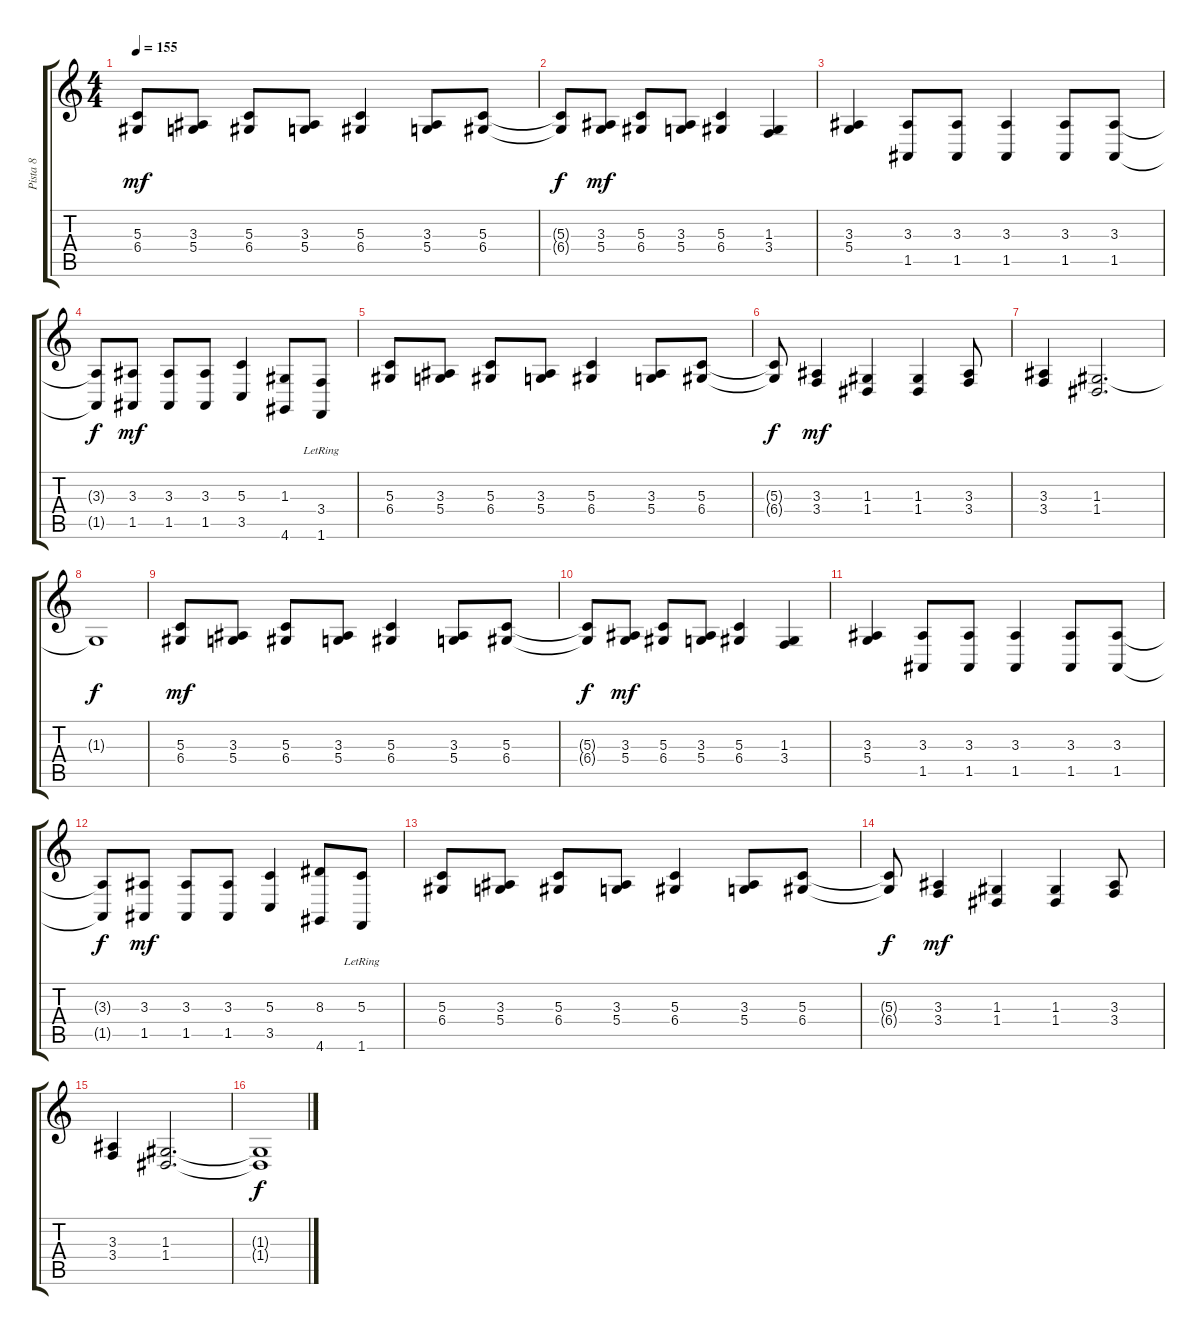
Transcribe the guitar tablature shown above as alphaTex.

\track ("Pista 8" "Pista 8") {instrument electricgrandpiano}
\staff {score tabs}
\tuning (E4 B3 G3 D3 A2 E2) {hide}
\ts (4 4)
\tempo 155
\clef g2
\ks c
(5.3 6.4).8{dy mf} (3.3 5.4).8 (5.3 6.4).8 (3.3 5.4).8 (5.3 6.4).4 (3.3 5.4).8 (5.3 6.4).8 |
(5.3{t} 6.4{t}).8{dy f} (3.3 5.4).8{dy mf} (5.3 6.4).8 (3.3 5.4).8 (5.3 6.4).4 (1.3 3.4).4 |
(3.3 5.4).4 (3.3 1.5).8 (3.3 1.5).8 (3.3 1.5).4 (3.3 1.5).8 (3.3 1.5).8 |
(3.3{t} 1.5{t}).8{dy f} (3.3 1.5).8{dy mf} (3.3 1.5).8 (3.3 1.5).8 (5.3 3.5).4 (1.3 4.6).8 (3.4{lr} 1.6{lr}).8 |
(5.3 6.4).8 (3.3 5.4).8 (5.3 6.4).8 (3.3 5.4).8 (5.3 6.4).4 (3.3 5.4).8 (5.3 6.4).8 |
(5.3{t} 6.4{t}).8{dy f} (3.3 3.4).4{dy mf} (1.3 1.4).4 (1.3 1.4).4 (3.3 3.4).8 |
(3.3 3.4).4 (1.3 1.4).2{d} |
1.3{t}.1{dy f} |
(5.3 6.4).8{dy mf} (3.3 5.4).8 (5.3 6.4).8 (3.3 5.4).8 (5.3 6.4).4 (3.3 5.4).8 (5.3 6.4).8 |
(5.3{t} 6.4{t}).8{dy f} (3.3 5.4).8{dy mf} (5.3 6.4).8 (3.3 5.4).8 (5.3 6.4).4 (1.3 3.4).4 |
(3.3 5.4).4 (3.3 1.5).8 (3.3 1.5).8 (3.3 1.5).4 (3.3 1.5).8 (3.3 1.5).8 |
(3.3{t} 1.5{t}).8{dy f} (3.3 1.5).8{dy mf} (3.3 1.5).8 (3.3 1.5).8 (5.3 3.5).4 (8.3 4.6).8 (5.3 1.6{lr}).8 |
(5.3 6.4).8 (3.3 5.4).8 (5.3 6.4).8 (3.3 5.4).8 (5.3 6.4).4 (3.3 5.4).8 (5.3 6.4).8 |
(5.3{t} 6.4{t}).8{dy f} (3.3 3.4).4{dy mf} (1.3 1.4).4 (1.3 1.4).4 (3.3 3.4).8 |
(3.3 3.4).4 (1.3 1.4).2{d} |
(1.3{t} 1.4{t}).1{dy f}
